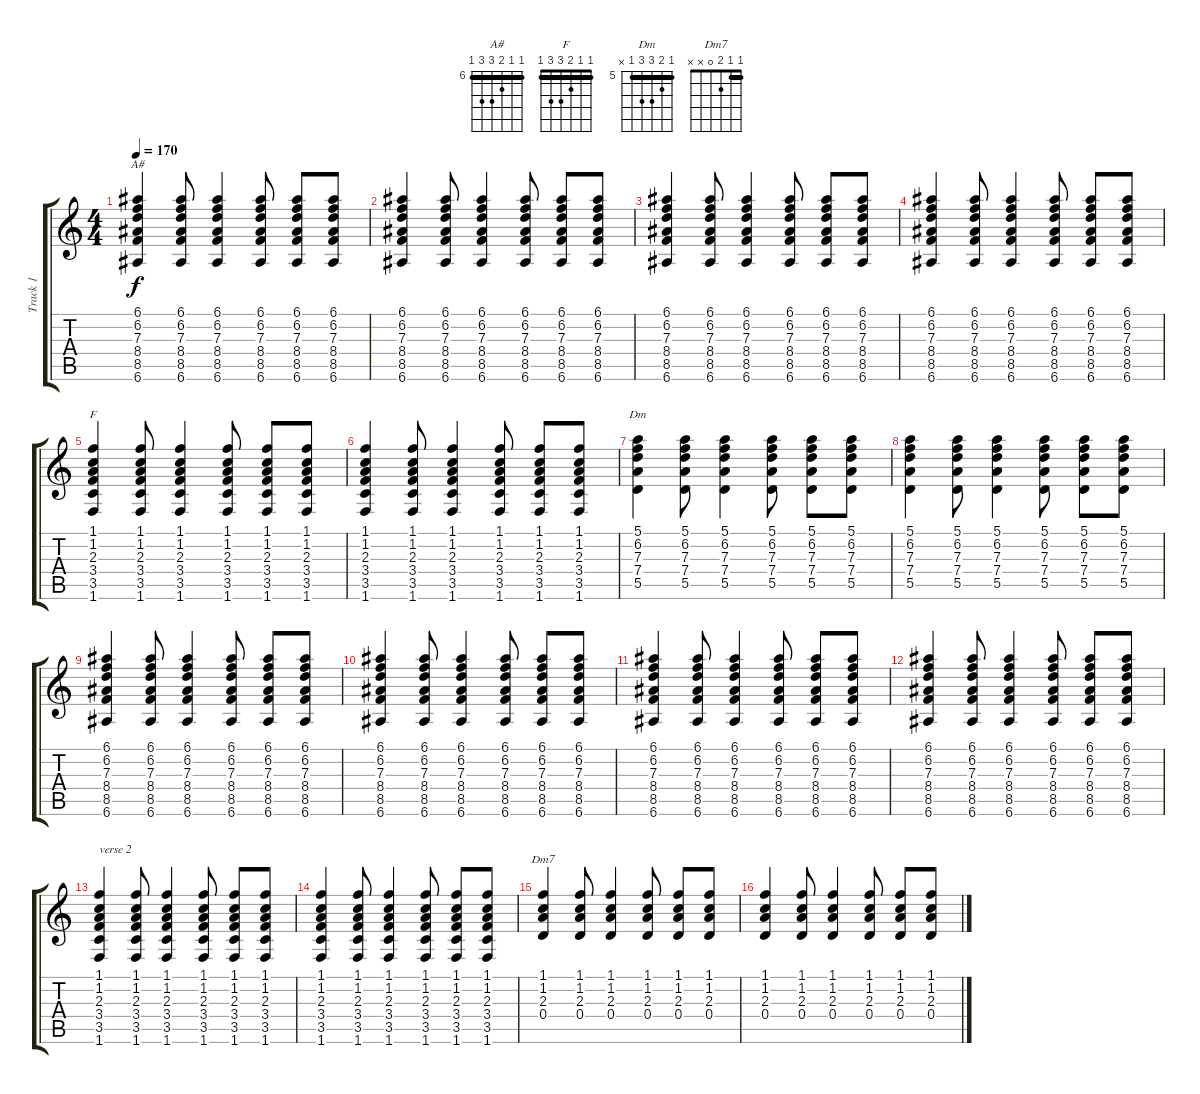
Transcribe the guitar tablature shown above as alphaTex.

\track ("Track 1" "Track 1") {instrument distortionguitar}
\staff {score tabs}
\tuning (E4 B3 G3 D3 A2 E2) {hide}
\chord ("A#" 6 6 7 8 8 6) {firstfret 6 barre 6}
\chord ("F" 1 1 2 3 3 1) {barre 1}
\chord ("Dm" 5 6 7 7 5 x) {firstfret 5 barre 5}
\chord ("Dm7" 1 1 2 0 x x) {barre 1}
\ts (4 4)
\tempo 170
\clef g2
\ks c
(6.1 6.2 7.3 8.4 8.5 6.6).4{ch "A#" dy f} (6.1 6.2 7.3 8.4 8.5 6.6).8 (6.1 6.2 7.3 8.4 8.5 6.6).4 (6.1 6.2 7.3 8.4 8.5 6.6).8 (6.1 6.2 7.3 8.4 8.5 6.6).8 (6.1 6.2 7.3 8.4 8.5 6.6).8 |
(6.1 6.2 7.3 8.4 8.5 6.6).4 (6.1 6.2 7.3 8.4 8.5 6.6).8 (6.1 6.2 7.3 8.4 8.5 6.6).4 (6.1 6.2 7.3 8.4 8.5 6.6).8 (6.1 6.2 7.3 8.4 8.5 6.6).8 (6.1 6.2 7.3 8.4 8.5 6.6).8 |
(6.1 6.2 7.3 8.4 8.5 6.6).4 (6.1 6.2 7.3 8.4 8.5 6.6).8 (6.1 6.2 7.3 8.4 8.5 6.6).4 (6.1 6.2 7.3 8.4 8.5 6.6).8 (6.1 6.2 7.3 8.4 8.5 6.6).8 (6.1 6.2 7.3 8.4 8.5 6.6).8 |
(6.1 6.2 7.3 8.4 8.5 6.6).4 (6.1 6.2 7.3 8.4 8.5 6.6).8 (6.1 6.2 7.3 8.4 8.5 6.6).4 (6.1 6.2 7.3 8.4 8.5 6.6).8 (6.1 6.2 7.3 8.4 8.5 6.6).8 (6.1 6.2 7.3 8.4 8.5 6.6).8 |
(1.1 1.2 2.3 3.4 3.5 1.6).4{ch "F"} (1.1 1.2 2.3 3.4 3.5 1.6).8 (1.1 1.2 2.3 3.4 3.5 1.6).4 (1.1 1.2 2.3 3.4 3.5 1.6).8 (1.1 1.2 2.3 3.4 3.5 1.6).8 (1.1 1.2 2.3 3.4 3.5 1.6).8 |
(1.1 1.2 2.3 3.4 3.5 1.6).4 (1.1 1.2 2.3 3.4 3.5 1.6).8 (1.1 1.2 2.3 3.4 3.5 1.6).4 (1.1 1.2 2.3 3.4 3.5 1.6).8 (1.1 1.2 2.3 3.4 3.5 1.6).8 (1.1 1.2 2.3 3.4 3.5 1.6).8 |
(5.1 6.2 7.3 7.4 5.5).4{ch "Dm"} (5.1 6.2 7.3 7.4 5.5).8 (5.1 6.2 7.3 7.4 5.5).4 (5.1 6.2 7.3 7.4 5.5).8 (5.1 6.2 7.3 7.4 5.5).8 (5.1 6.2 7.3 7.4 5.5).8 |
(5.1 6.2 7.3 7.4 5.5).4 (5.1 6.2 7.3 7.4 5.5).8 (5.1 6.2 7.3 7.4 5.5).4 (5.1 6.2 7.3 7.4 5.5).8 (5.1 6.2 7.3 7.4 5.5).8 (5.1 6.2 7.3 7.4 5.5).8 |
(6.1 6.2 7.3 8.4 8.5 6.6).4 (6.1 6.2 7.3 8.4 8.5 6.6).8 (6.1 6.2 7.3 8.4 8.5 6.6).4 (6.1 6.2 7.3 8.4 8.5 6.6).8 (6.1 6.2 7.3 8.4 8.5 6.6).8 (6.1 6.2 7.3 8.4 8.5 6.6).8 |
(6.1 6.2 7.3 8.4 8.5 6.6).4 (6.1 6.2 7.3 8.4 8.5 6.6).8 (6.1 6.2 7.3 8.4 8.5 6.6).4 (6.1 6.2 7.3 8.4 8.5 6.6).8 (6.1 6.2 7.3 8.4 8.5 6.6).8 (6.1 6.2 7.3 8.4 8.5 6.6).8 |
(6.1 6.2 7.3 8.4 8.5 6.6).4 (6.1 6.2 7.3 8.4 8.5 6.6).8 (6.1 6.2 7.3 8.4 8.5 6.6).4 (6.1 6.2 7.3 8.4 8.5 6.6).8 (6.1 6.2 7.3 8.4 8.5 6.6).8 (6.1 6.2 7.3 8.4 8.5 6.6).8 |
(6.1 6.2 7.3 8.4 8.5 6.6).4 (6.1 6.2 7.3 8.4 8.5 6.6).8 (6.1 6.2 7.3 8.4 8.5 6.6).4 (6.1 6.2 7.3 8.4 8.5 6.6).8 (6.1 6.2 7.3 8.4 8.5 6.6).8 (6.1 6.2 7.3 8.4 8.5 6.6).8 |
(1.1 1.2 2.3 3.4 3.5 1.6).4{txt "verse 2"} (1.1 1.2 2.3 3.4 3.5 1.6).8 (1.1 1.2 2.3 3.4 3.5 1.6).4 (1.1 1.2 2.3 3.4 3.5 1.6).8 (1.1 1.2 2.3 3.4 3.5 1.6).8 (1.1 1.2 2.3 3.4 3.5 1.6).8 |
(1.1 1.2 2.3 3.4 3.5 1.6).4 (1.1 1.2 2.3 3.4 3.5 1.6).8 (1.1 1.2 2.3 3.4 3.5 1.6).4 (1.1 1.2 2.3 3.4 3.5 1.6).8 (1.1 1.2 2.3 3.4 3.5 1.6).8 (1.1 1.2 2.3 3.4 3.5 1.6).8 |
(1.1 1.2 2.3 0.4).4{ch "Dm7"} (1.1 1.2 2.3 0.4).8 (1.1 1.2 2.3 0.4).4 (1.1 1.2 2.3 0.4).8 (1.1 1.2 2.3 0.4).8 (1.1 1.2 2.3 0.4).8 |
(1.1 1.2 2.3 0.4).4 (1.1 1.2 2.3 0.4).8 (1.1 1.2 2.3 0.4).4 (1.1 1.2 2.3 0.4).8 (1.1 1.2 2.3 0.4).8 (1.1 1.2 2.3 0.4).8
